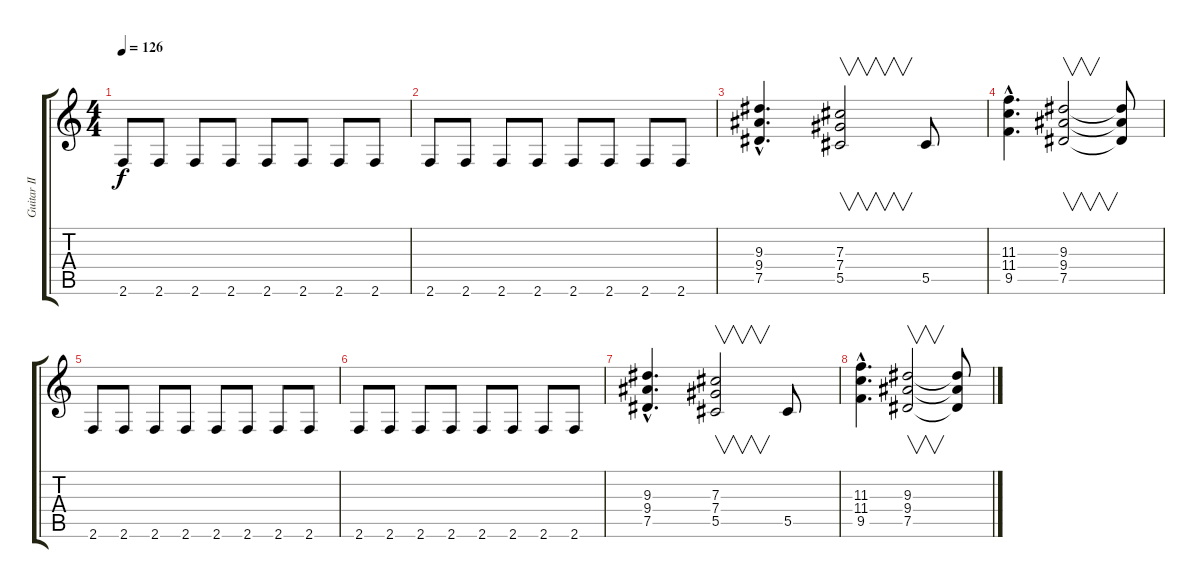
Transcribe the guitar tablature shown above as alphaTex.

\track ("Guitar II" "Guitar II") {instrument overdrivenguitar}
\staff {score tabs}
\tuning (Eb4 Bb3 Gb3 Db3 Ab2 Eb2) {hide}
\ts (4 4)
\tempo 126
\clef g2
\ks c
2.6.8{dy f} 2.6.8 2.6.8 2.6.8 2.6.8 2.6.8 2.6.8 2.6.8 |
2.6.8 2.6.8 2.6.8 2.6.8 2.6.8 2.6.8 2.6.8 2.6.8 |
(9.3{hac} 9.4{hac} 7.5{hac}).4{d} (7.3 7.4 5.5).2{v} 5.5.8 |
(11.3{hac} 11.4{hac} 9.5{hac}).4{d} (9.3 9.4 7.5).2{v} (9.3{t} 9.4{t} 7.5{t}).8 |
2.6.8 2.6.8 2.6.8 2.6.8 2.6.8 2.6.8 2.6.8 2.6.8 |
2.6.8 2.6.8 2.6.8 2.6.8 2.6.8 2.6.8 2.6.8 2.6.8 |
(9.3{hac} 9.4{hac} 7.5{hac}).4{d} (7.3 7.4 5.5).2{v} 5.5.8 |
(11.3{hac} 11.4{hac} 9.5{hac}).4{d} (9.3 9.4 7.5).2{v} (9.3{t} 9.4{t} 7.5{t}).8
